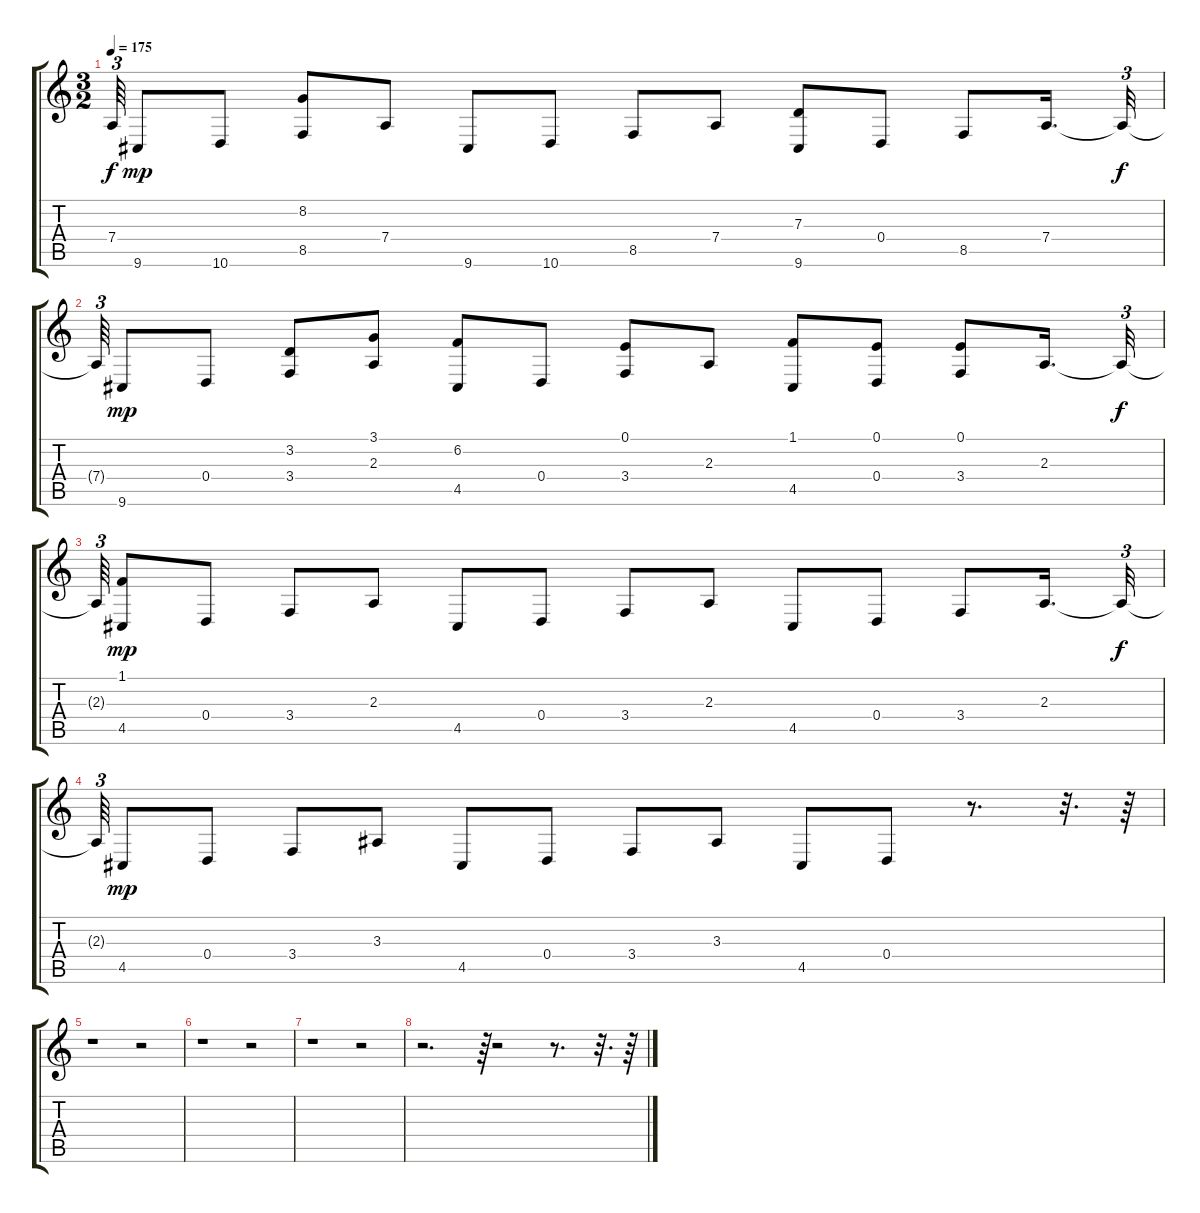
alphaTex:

\track "" {instrument stringensemble2}
\staff {score tabs}
\tuning (E4 B3 G3 D3 A2 E2) {hide}
\ts (3 2)
\tempo 175
\clef g2
\ks c
7.4{t}.64{tu (3 2) dy f} 9.6.8{dy mp} 10.6.8 (8.2 8.5).8 7.4.8 9.6.8 10.6.8 8.5.8 7.4.8 (7.3 9.6).8 0.4.8 8.5.8 7.4.16{d} 7.4{t}.32{tu (3 2) dy f} |
7.4{t}.64{tu (3 2)} 9.6.8{dy mp} 0.4.8 (3.2 3.4).8 (3.1 2.3).8 (6.2 4.5).8 0.4.8 (0.1 3.4).8 2.3.8 (1.1 4.5).8 (0.1 0.4).8 (0.1 3.4).8 2.3.16{d} 2.3{t}.32{tu (3 2) dy f} |
2.3{t}.64{tu (3 2)} (1.1 4.5).8{dy mp} 0.4.8 3.4.8 2.3.8 4.5.8 0.4.8 3.4.8 2.3.8 4.5.8 0.4.8 3.4.8 2.3.16{d} 2.3{t}.32{tu (3 2) dy f} |
2.3{t}.64{tu (3 2)} 4.5.8{dy mp} 0.4.8 3.4.8 3.3.8 4.5.8 0.4.8 3.4.8 3.3.8 4.5.8 0.4.8 r.8{d} r.32{d} r.64 |
r.1 r.2 |
r.1 r.2 |
r.1 r.2 |
r.2{d} r.64{tu (3 2)} r.2 r.8{d} r.32{d} r.64
